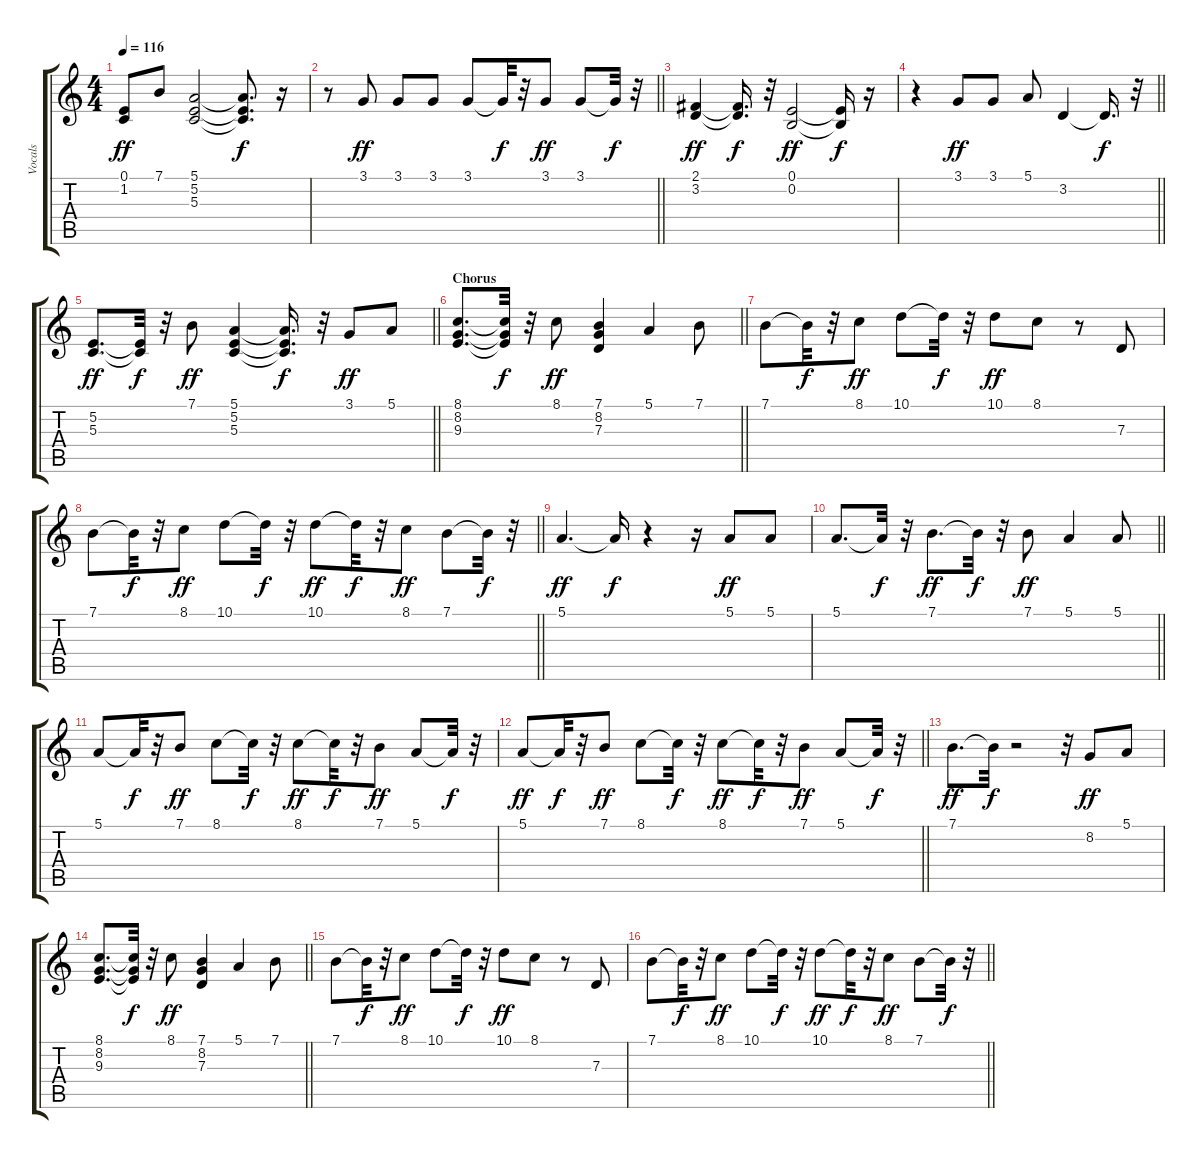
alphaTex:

\track ("Vocals" "Vocals") {instrument trombone}
\staff {score tabs}
\tuning (E4 B3 G3 D3 A2 E2) {hide}
\ts (4 4)
\tempo 116
\clef g2
\ks c
(0.1 1.2).8{dy ff} 7.1.8 (5.1 5.2 5.3).2 (5.1{t} 5.2{t} 5.3{t}).8{d dy f} r.16 |
\barLineRight lightlight
r.8 3.1.8{dy ff} 3.1.8 3.1.8 3.1.8 3.1{t}.32{dy f} r.32 3.1.8{dy ff} 3.1.8 3.1{t}.32{dy f} r.32 |
(2.1 3.2).4{dy ff} (2.1{t} 3.2{t}).16{d dy f} r.32 (0.1 0.2).2{dy ff} (0.1{t} 0.2{t}).16{dy f} r.16 |
\barLineRight lightlight
r.4 3.1.8{dy ff} 3.1.8 5.1.8 3.2.4 3.2{t}.16{d dy f} r.32 |
\barLineRight lightlight
(5.2 5.3).8{d dy ff} (5.2{t} 5.3{t}).32{dy f} r.32 7.1.8{dy ff} (5.1 5.2 5.3).4 (5.1{t} 5.2{t} 5.3{t}).16{d dy f} r.32 3.1.8{dy ff} 5.1.8 |
\section ("" "Chorus")
\barLineRight lightlight
(8.1 8.2 9.3).8{d} (8.1{t} 8.2{t} 9.3{t}).32{dy f} r.32 8.1.8{dy ff} (7.1 8.2 7.3).4 5.1.4 7.1.8 |
7.1.8 7.1{t}.32{dy f} r.32 8.1.8{dy ff} 10.1.8 10.1{t}.32{dy f} r.32 10.1.8{dy ff} 8.1.8 r.8 7.3.8 |
\barLineRight lightlight
7.1.8 7.1{t}.32{dy f} r.32 8.1.8{dy ff} 10.1.8 10.1{t}.32{dy f} r.32 10.1.8{dy ff} 10.1{t}.32{dy f} r.32 8.1.8{dy ff} 7.1.8 7.1{t}.32{dy f} r.32 |
5.1.4{d dy ff} 5.1{t}.16{dy f} r.4 r.16 5.1.8{dy ff} 5.1.8 |
\barLineRight lightlight
5.1.8{d} 5.1{t}.32{dy f} r.32 7.1.8{d dy ff} 7.1{t}.32{dy f} r.32 7.1.8{dy ff} 5.1.4 5.1.8 |
5.1.8 5.1{t}.32{dy f} r.32 7.1.8{dy ff} 8.1.8 8.1{t}.32{dy f} r.32 8.1.8{dy ff} 8.1{t}.32{dy f} r.32 7.1.8{dy ff} 5.1.8 5.1{t}.32{dy f} r.32 |
\barLineRight lightlight
5.1.8{dy ff} 5.1{t}.32{dy f} r.32 7.1.8{dy ff} 8.1.8 8.1{t}.32{dy f} r.32 8.1.8{dy ff} 8.1{t}.32{dy f} r.32 7.1.8{dy ff} 5.1.8 5.1{t}.32{dy f} r.32 |
7.1.8{d dy ff} 7.1{t}.32{dy f} r.2 r.32 8.2.8{dy ff} 5.1.8 |
\barLineRight lightlight
(8.1 8.2 9.3).8{d} (8.1{t} 8.2{t} 9.3{t}).32{dy f} r.32 8.1.8{dy ff} (7.1 8.2 7.3).4 5.1.4 7.1.8 |
7.1.8 7.1{t}.32{dy f} r.32 8.1.8{dy ff} 10.1.8 10.1{t}.32{dy f} r.32 10.1.8{dy ff} 8.1.8 r.8 7.3.8 |
\barLineRight lightlight
7.1.8 7.1{t}.32{dy f} r.32 8.1.8{dy ff} 10.1.8 10.1{t}.32{dy f} r.32 10.1.8{dy ff} 10.1{t}.32{dy f} r.32 8.1.8{dy ff} 7.1.8 7.1{t}.32{dy f} r.32
